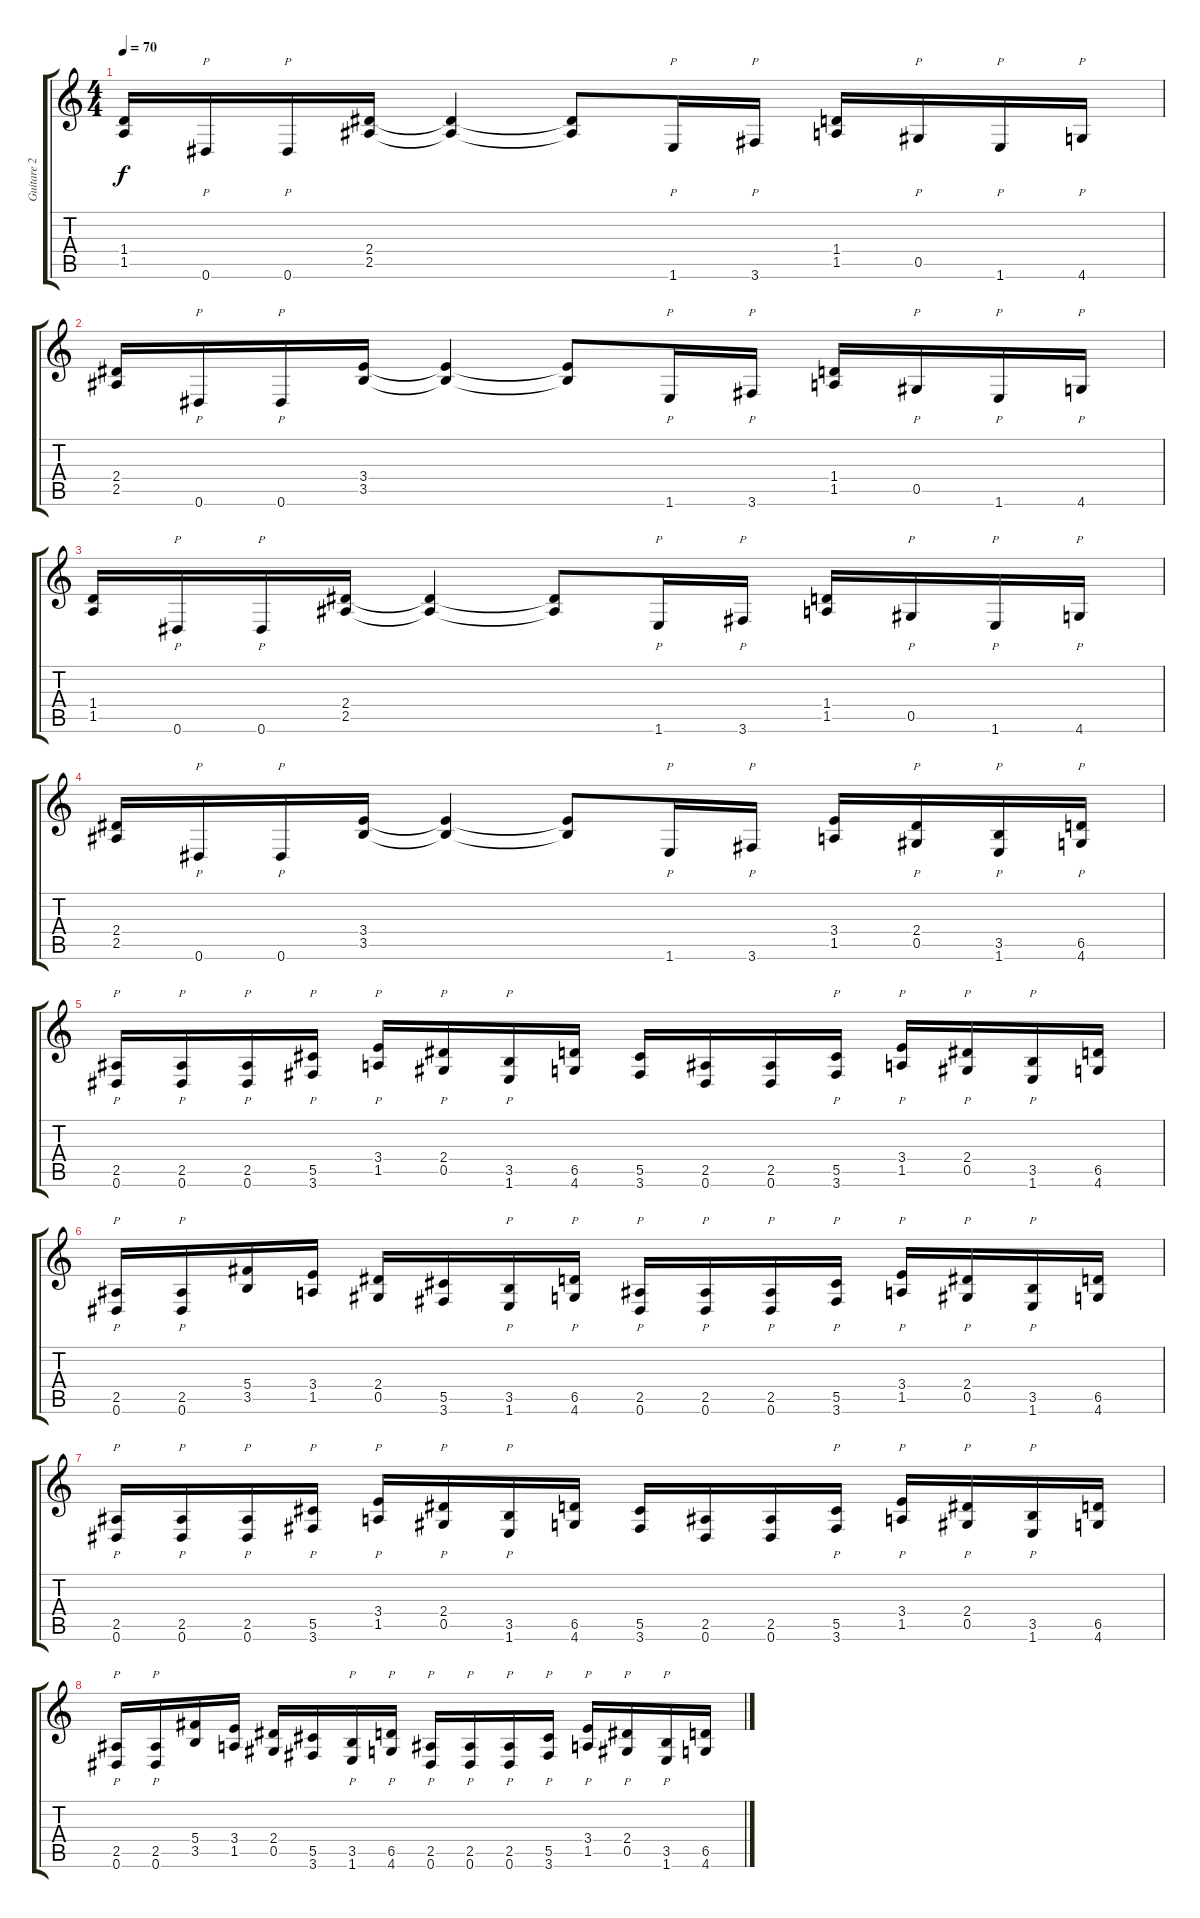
\track ("Guitare 2" "Guitare 2") {instrument distortionguitar}
\staff {score tabs}
\tuning (Eb4 Bb3 Gb3 Db3 Ab2 Eb2) {hide}
\ts (4 4)
\tempo 70
\clef g2
\ks c
(1.4 1.5).16{dy f} 0.6.16{p} 0.6.16{p} (2.4 2.5).16 (2.4{t} 2.5{t}).4 (2.4{t} 2.5{t}).8 1.6.16{p} 3.6.16{p} (1.4 1.5).16 0.5.16{p} 1.6.16{p} 4.6.16{p} |
(2.4 2.5).16 0.6.16{p} 0.6.16{p} (3.4 3.5).16 (3.4{t} 3.5{t}).4 (3.4{t} 3.5{t}).8 1.6.16{p} 3.6.16{p} (1.4 1.5).16 0.5.16{p} 1.6.16{p} 4.6.16{p} |
(1.4 1.5).16 0.6.16{p} 0.6.16{p} (2.4 2.5).16 (2.4{t} 2.5{t}).4 (2.4{t} 2.5{t}).8 1.6.16{p} 3.6.16{p} (1.4 1.5).16 0.5.16{p} 1.6.16{p} 4.6.16{p} |
(2.4 2.5).16 0.6.16{p} 0.6.16{p} (3.4 3.5).16 (3.4{t} 3.5{t}).4 (3.4{t} 3.5{t}).8 1.6.16{p} 3.6.16{p} (3.4 1.5).16 (2.4 0.5).16{p} (3.5 1.6).16{p} (6.5 4.6).16{p} |
(2.5 0.6).16{p} (2.5 0.6).16{p} (2.5 0.6).16{p} (5.5 3.6).16{p} (3.4 1.5).16{p} (2.4 0.5).16{p} (3.5 1.6).16{p} (6.5 4.6).16 (5.5 3.6).16 (2.5 0.6).16 (2.5 0.6).16 (5.5 3.6).16{p} (3.4 1.5).16{p} (2.4 0.5).16{p} (3.5 1.6).16{p} (6.5 4.6).16 |
(2.5 0.6).16{p} (2.5 0.6).16{p} (5.4 3.5).16 (3.4 1.5).16 (2.4 0.5).16 (5.5 3.6).16 (3.5 1.6).16{p} (6.5 4.6).16{p} (2.5 0.6).16{p} (2.5 0.6).16{p} (2.5 0.6).16{p} (5.5 3.6).16{p} (3.4 1.5).16{p} (2.4 0.5).16{p} (3.5 1.6).16{p} (6.5 4.6).16 |
(2.5 0.6).16{p} (2.5 0.6).16{p} (2.5 0.6).16{p} (5.5 3.6).16{p} (3.4 1.5).16{p} (2.4 0.5).16{p} (3.5 1.6).16{p} (6.5 4.6).16 (5.5 3.6).16 (2.5 0.6).16 (2.5 0.6).16 (5.5 3.6).16{p} (3.4 1.5).16{p} (2.4 0.5).16{p} (3.5 1.6).16{p} (6.5 4.6).16 |
(2.5 0.6).16{p} (2.5 0.6).16{p} (5.4 3.5).16 (3.4 1.5).16 (2.4 0.5).16 (5.5 3.6).16 (3.5 1.6).16{p} (6.5 4.6).16{p} (2.5 0.6).16{p} (2.5 0.6).16{p} (2.5 0.6).16{p} (5.5 3.6).16{p} (3.4 1.5).16{p} (2.4 0.5).16{p} (3.5 1.6).16{p} (6.5 4.6).16
